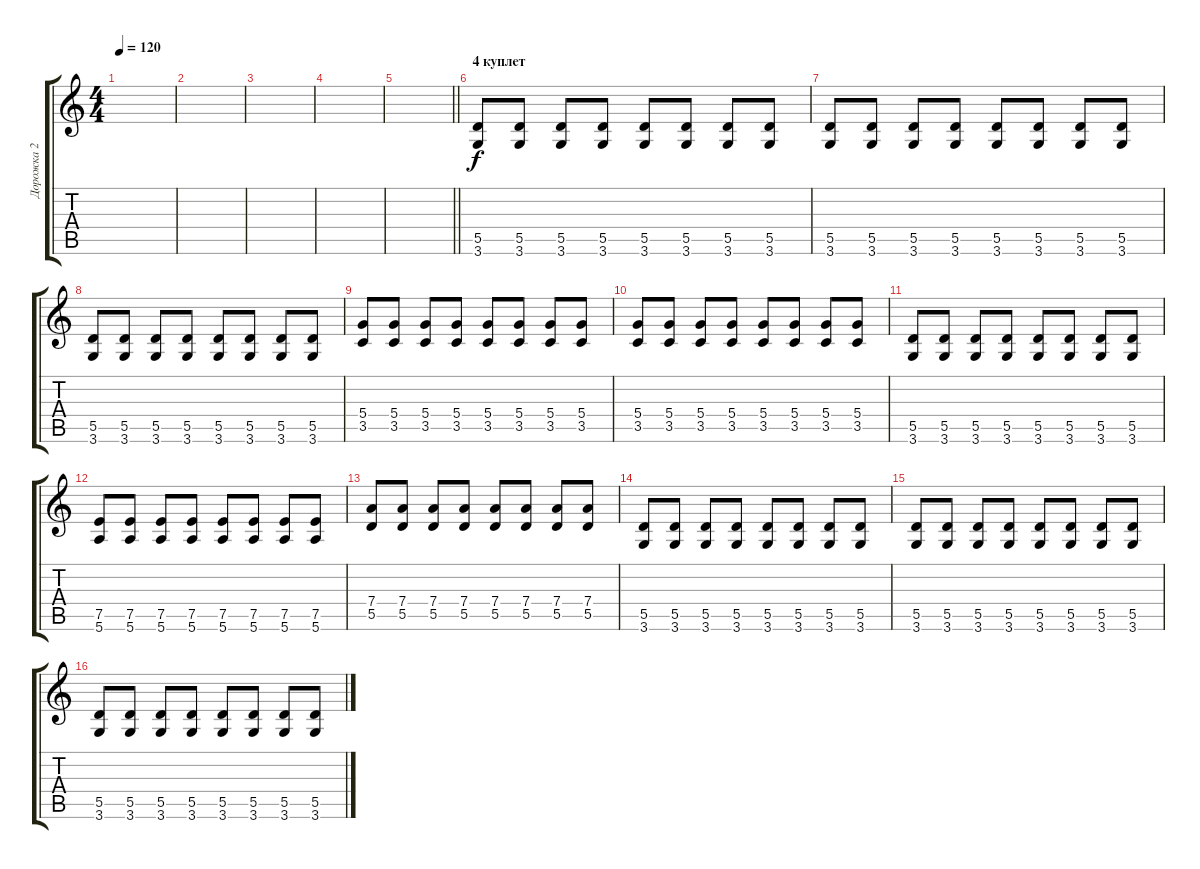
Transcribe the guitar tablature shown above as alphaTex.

\track ("Дорожка 2" "Дорожка 2") {instrument distortionguitar}
\staff {score tabs}
\tuning (E4 B3 G3 D3 A2 E2) {hide}
\ts (4 4)
\tempo 120
\clef g2
\ks c
|
|
|
|
\barLineRight lightlight
|
\section ("" "4 куплет")
(5.5 3.6).8 (5.5 3.6).8 (5.5 3.6).8 (5.5 3.6).8 (5.5 3.6).8 (5.5 3.6).8 (5.5 3.6).8 (5.5 3.6).8 |
(5.5 3.6).8 (5.5 3.6).8 (5.5 3.6).8 (5.5 3.6).8 (5.5 3.6).8 (5.5 3.6).8 (5.5 3.6).8 (5.5 3.6).8 |
(5.5 3.6).8 (5.5 3.6).8 (5.5 3.6).8 (5.5 3.6).8 (5.5 3.6).8 (5.5 3.6).8 (5.5 3.6).8 (5.5 3.6).8 |
(5.4 3.5).8 (5.4 3.5).8 (5.4 3.5).8 (5.4 3.5).8 (5.4 3.5).8 (5.4 3.5).8 (5.4 3.5).8 (5.4 3.5).8 |
(5.4 3.5).8 (5.4 3.5).8 (5.4 3.5).8 (5.4 3.5).8 (5.4 3.5).8 (5.4 3.5).8 (5.4 3.5).8 (5.4 3.5).8 |
(5.5 3.6).8 (5.5 3.6).8 (5.5 3.6).8 (5.5 3.6).8 (5.5 3.6).8 (5.5 3.6).8 (5.5 3.6).8 (5.5 3.6).8 |
(7.5 5.6).8 (7.5 5.6).8 (7.5 5.6).8 (7.5 5.6).8 (7.5 5.6).8 (7.5 5.6).8 (7.5 5.6).8 (7.5 5.6).8 |
(7.4 5.5).8 (7.4 5.5).8 (7.4 5.5).8 (7.4 5.5).8 (7.4 5.5).8 (7.4 5.5).8 (7.4 5.5).8 (7.4 5.5).8 |
(5.5 3.6).8 (5.5 3.6).8 (5.5 3.6).8 (5.5 3.6).8 (5.5 3.6).8 (5.5 3.6).8 (5.5 3.6).8 (5.5 3.6).8 |
(5.5 3.6).8 (5.5 3.6).8 (5.5 3.6).8 (5.5 3.6).8 (5.5 3.6).8 (5.5 3.6).8 (5.5 3.6).8 (5.5 3.6).8 |
(5.5 3.6).8 (5.5 3.6).8 (5.5 3.6).8 (5.5 3.6).8 (5.5 3.6).8 (5.5 3.6).8 (5.5 3.6).8 (5.5 3.6).8
